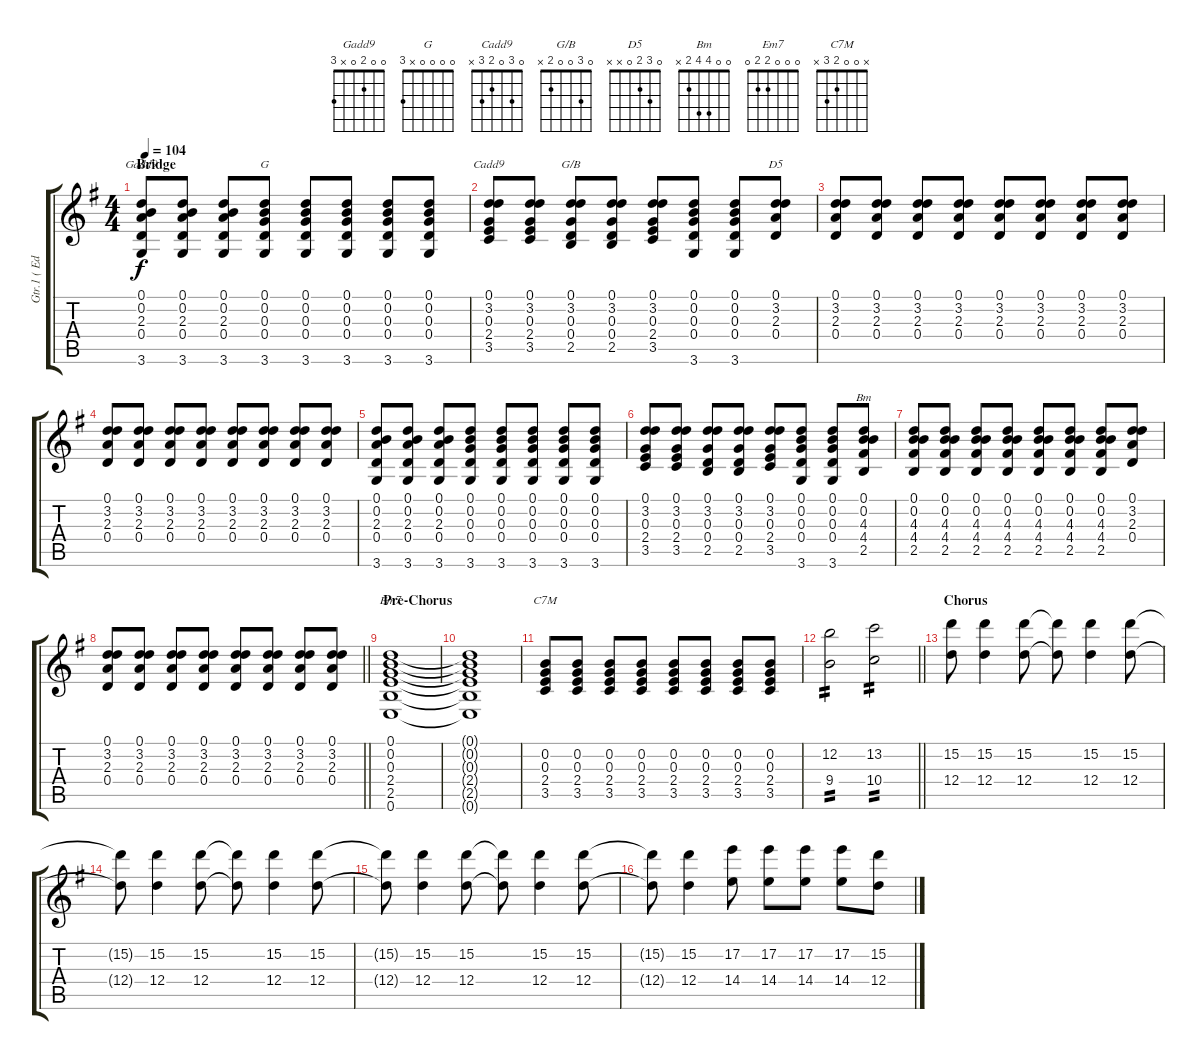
\track ("Gtr.1 ( Edward O'Brien )" "Gtr.1 ( Ed") {instrument overdrivenguitar}
\staff {score tabs}
\tuning (D4 B3 G3 D3 A2 E2) {hide}
\chord ("Gadd9" 0 0 2 0 x 3)
\chord ("G" 0 0 0 0 x 3)
\chord ("Cadd9" 0 3 0 2 3 x)
\chord ("G/B" 0 3 0 0 2 x)
\chord ("D5" 0 3 2 0 x x)
\chord ("Bm" 0 0 4 4 2 x)
\chord ("Em7" 0 0 0 2 2 0)
\chord ("C7M" x 0 0 2 3 x)
\ts (4 4)
\section ("" "Bridge")
\tempo 104
\clef g2
\ks eminor
(0.1 0.2 2.3 0.4 3.6).8{ch "Gadd9" dy f} (0.1 0.2 2.3 0.4 3.6).8 (0.1 0.2 2.3 0.4 3.6).8 (0.1 0.2 0.3 0.4 3.6).8{ch "G"} (0.1 0.2 0.3 0.4 3.6).8 (0.1 0.2 0.3 0.4 3.6).8 (0.1 0.2 0.3 0.4 3.6).8 (0.1 0.2 0.3 0.4 3.6).8 |
(0.1 3.2 0.3 2.4 3.5).8{ch "Cadd9"} (0.1 3.2 0.3 2.4 3.5).8 (0.1 3.2 0.3 0.4 2.5).8{ch "G/B"} (0.1 3.2 0.3 0.4 2.5).8 (0.1 3.2 0.3 2.4 3.5).8 (0.1 0.2 0.3 0.4 3.6).8 (0.1 0.2 0.3 0.4 3.6).8 (0.1 3.2 2.3 0.4).8{ch "D5"} |
(0.1 3.2 2.3 0.4).8 (0.1 3.2 2.3 0.4).8 (0.1 3.2 2.3 0.4).8 (0.1 3.2 2.3 0.4).8 (0.1 3.2 2.3 0.4).8 (0.1 3.2 2.3 0.4).8 (0.1 3.2 2.3 0.4).8 (0.1 3.2 2.3 0.4).8 |
(0.1 3.2 2.3 0.4).8 (0.1 3.2 2.3 0.4).8 (0.1 3.2 2.3 0.4).8 (0.1 3.2 2.3 0.4).8 (0.1 3.2 2.3 0.4).8 (0.1 3.2 2.3 0.4).8 (0.1 3.2 2.3 0.4).8 (0.1 3.2 2.3 0.4).8 |
(0.1 0.2 2.3 0.4 3.6).8 (0.1 0.2 2.3 0.4 3.6).8 (0.1 0.2 2.3 0.4 3.6).8 (0.1 0.2 0.3 0.4 3.6).8 (0.1 0.2 0.3 0.4 3.6).8 (0.1 0.2 0.3 0.4 3.6).8 (0.1 0.2 0.3 0.4 3.6).8 (0.1 0.2 0.3 0.4 3.6).8 |
(0.1 3.2 0.3 2.4 3.5).8 (0.1 3.2 0.3 2.4 3.5).8 (0.1 3.2 0.3 0.4 2.5).8 (0.1 3.2 0.3 0.4 2.5).8 (0.1 3.2 0.3 2.4 3.5).8 (0.1 0.2 0.3 0.4 3.6).8 (0.1 0.2 0.3 0.4 3.6).8 (0.1 0.2 4.3 4.4 2.5).8{ch "Bm"} |
(0.1 0.2 4.3 4.4 2.5).8 (0.1 0.2 4.3 4.4 2.5).8 (0.1 0.2 4.3 4.4 2.5).8 (0.1 0.2 4.3 4.4 2.5).8 (0.1 0.2 4.3 4.4 2.5).8 (0.1 0.2 4.3 4.4 2.5).8 (0.1 0.2 4.3 4.4 2.5).8 (0.1 3.2 2.3 0.4).8 |
\barLineRight lightlight
(0.1 3.2 2.3 0.4).8 (0.1 3.2 2.3 0.4).8 (0.1 3.2 2.3 0.4).8 (0.1 3.2 2.3 0.4).8 (0.1 3.2 2.3 0.4).8 (0.1 3.2 2.3 0.4).8 (0.1 3.2 2.3 0.4).8 (0.1 3.2 2.3 0.4).8 |
\section ("" "Pre-Chorus")
(0.1 0.2 0.3 2.4 2.5 0.6).1{ch "Em7" volume 16} |
(0.1{t} 0.2{t} 0.3{t} 2.4{t} 2.5{t} 0.6{t}).1 |
(0.2 0.3 2.4 3.5).8{ch "C7M"} (0.2 0.3 2.4 3.5).8 (0.2 0.3 2.4 3.5).8 (0.2 0.3 2.4 3.5).8 (0.2 0.3 2.4 3.5).8 (0.2 0.3 2.4 3.5).8 (0.2 0.3 2.4 3.5).8 (0.2 0.3 2.4 3.5).8 |
\barLineRight lightlight
(12.2 9.4).2{tp 2 volume 7} (13.2 10.4).2{tp 2} |
\section ("" "Chorus")
(15.2 12.4).8 (15.2 12.4).4 (15.2 12.4).8 (15.2{t} 12.4{t}).8 (15.2 12.4).4 (15.2 12.4).8 |
(15.2{t} 12.4{t}).8 (15.2 12.4).4 (15.2 12.4).8 (15.2{t} 12.4{t}).8 (15.2 12.4).4 (15.2 12.4).8 |
(15.2{t} 12.4{t}).8 (15.2 12.4).4 (15.2 12.4).8 (15.2{t} 12.4{t}).8 (15.2 12.4).4 (15.2 12.4).8 |
(15.2{t} 12.4{t}).8 (15.2 12.4).4 (17.2 14.4).8 (17.2 14.4).8 (17.2 14.4).8 (17.2 14.4).8 (15.2 12.4).8
